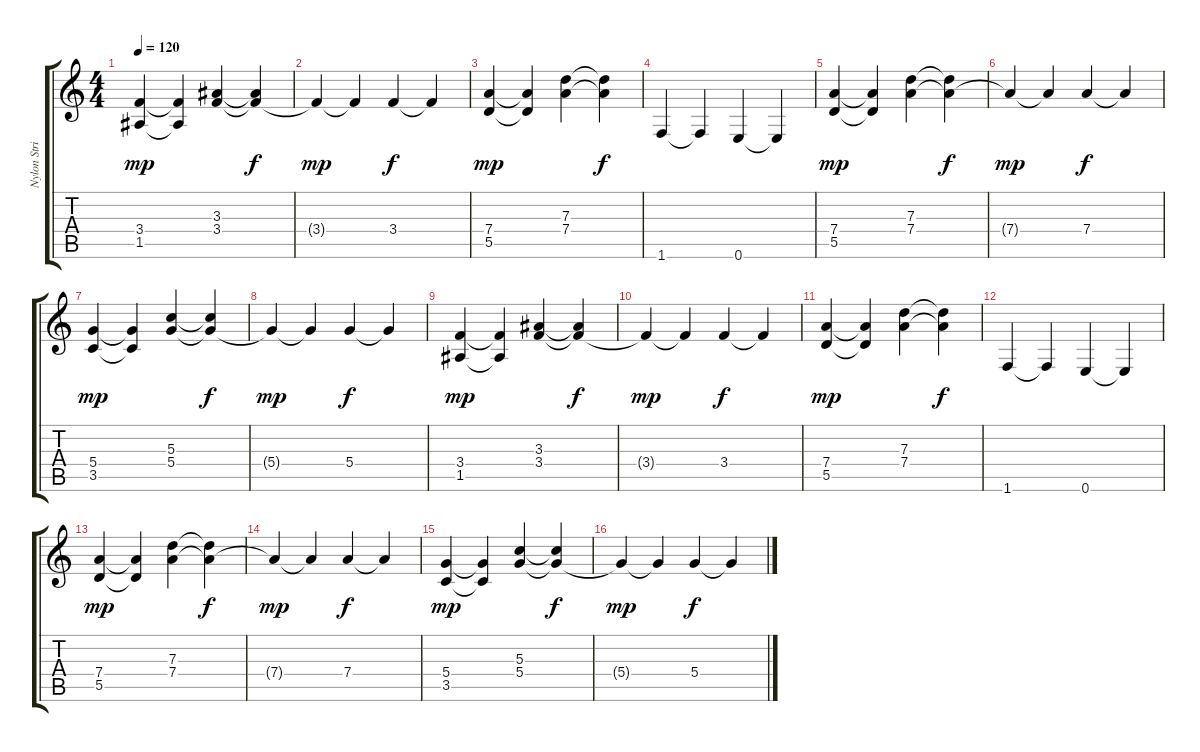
\track ("Nylon String Guitar" "Nylon Stri") {instrument acousticguitarnylon}
\staff {score tabs}
\tuning (E4 B3 G3 D3 A2 E2) {hide}
\ts (4 4)
\tempo 120
\clef g2
\ks c
(3.4 1.5).4{dy mp} (3.4{t} 1.5{t}).4 (3.3 3.4).4 (3.3{t} 3.4{t}).4{dy f} |
3.4{t}.4{dy mp} 3.4{t}.4 3.4.4{dy f} 3.4{t}.4 |
(7.4 5.5).4{dy mp} (7.4{t} 5.5{t}).4 (7.3 7.4).4 (7.3{t} 7.4{t}).4{dy f} |
1.6.4 1.6{t}.4 0.6.4 0.6{t}.4 |
(7.4 5.5).4{dy mp} (7.4{t} 5.5{t}).4 (7.3 7.4).4 (7.3{t} 7.4{t}).4{dy f} |
7.4{t}.4{dy mp} 7.4{t}.4 7.4.4{dy f} 7.4{t}.4 |
(5.4 3.5).4{dy mp} (5.4{t} 3.5{t}).4 (5.3 5.4).4 (5.3{t} 5.4{t}).4{dy f} |
5.4{t}.4{dy mp} 5.4{t}.4 5.4.4{dy f} 5.4{t}.4 |
(3.4 1.5).4{dy mp} (3.4{t} 1.5{t}).4 (3.3 3.4).4 (3.3{t} 3.4{t}).4{dy f} |
3.4{t}.4{dy mp} 3.4{t}.4 3.4.4{dy f} 3.4{t}.4 |
(7.4 5.5).4{dy mp} (7.4{t} 5.5{t}).4 (7.3 7.4).4 (7.3{t} 7.4{t}).4{dy f} |
1.6.4 1.6{t}.4 0.6.4 0.6{t}.4 |
(7.4 5.5).4{dy mp} (7.4{t} 5.5{t}).4 (7.3 7.4).4 (7.3{t} 7.4{t}).4{dy f} |
7.4{t}.4{dy mp} 7.4{t}.4 7.4.4{dy f} 7.4{t}.4 |
(5.4 3.5).4{dy mp} (5.4{t} 3.5{t}).4 (5.3 5.4).4 (5.3{t} 5.4{t}).4{dy f} |
5.4{t}.4{dy mp} 5.4{t}.4 5.4.4{dy f} 5.4{t}.4
